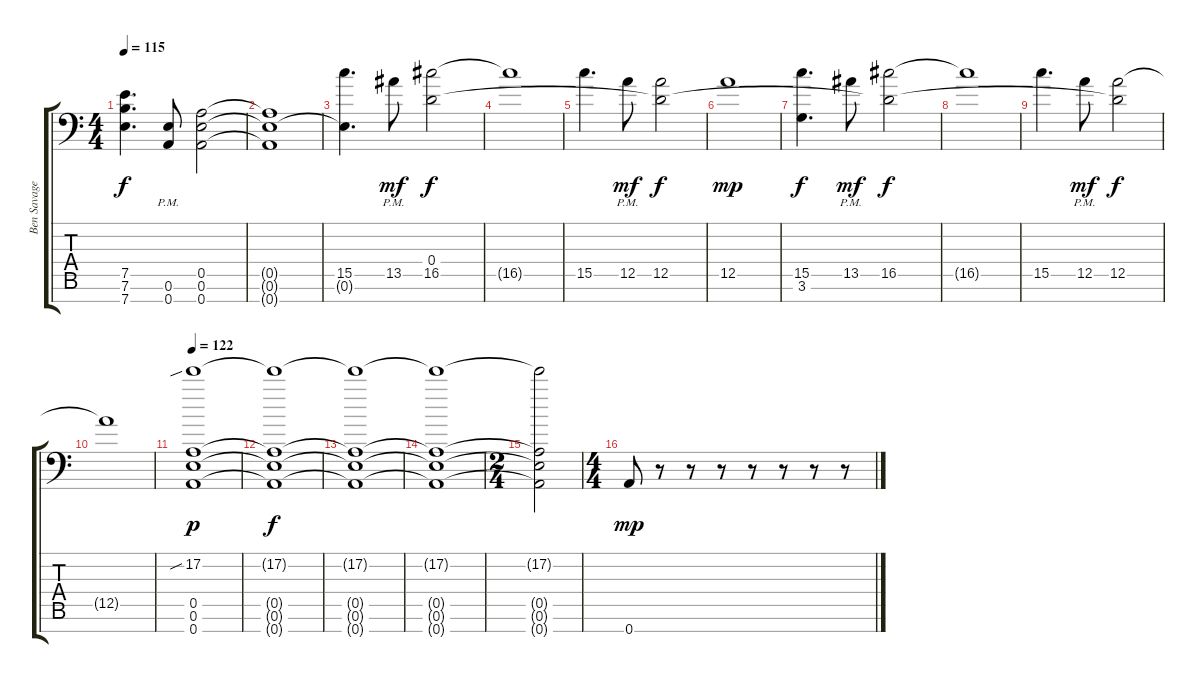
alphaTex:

\track ("Ben Savage" "Ben Savage") {instrument distortionguitar}
\staff {score tabs}
\tuning (E4 B3 G3 D3 A2 E2 A1) {hide}
\ts (4 4)
\tempo 115
\clef f4
\ks c
(7.5 7.6 7.7).4{d dy f} (0.6{pm} 0.7{pm}).8 (0.5 0.6 0.7).2 |
(0.5{t} 0.6{t} 0.7{t}).1 |
(15.5 0.6{t}).4{d} 13.5{pm}.8{dy mf} (0.4 16.5).2{dy f} |
16.5{t}.1 |
15.5.4{d} 12.5{pm}.8{dy mf} (0.4{t} 12.5).2{dy f} |
12.5.1{dy mp} |
(15.5 3.6).4{d dy f} 13.5{pm}.8{dy mf} (0.4{t} 16.5).2{dy f} |
16.5{t}.1 |
15.5.4{d} 12.5{pm}.8{dy mf} (0.4{t} 12.5).2{dy f} |
12.5{t}.1 |
\tempo 122
(17.2{sib} 0.5 0.6 0.7).1{dy p} |
(17.2{t} 0.5{t} 0.6{t} 0.7{t}).1{dy f} |
(17.2{t} 0.5{t} 0.6{t} 0.7{t}).1 |
(17.2{t} 0.5{t} 0.6{t} 0.7{t}).1 |
\ts (2 4)
(17.2{t} 0.5{t} 0.6{t} 0.7{t}).2 |
\ts (4 4)
0.7.8{dy mp} r.8 r.8 r.8 r.8 r.8 r.8 r.8
